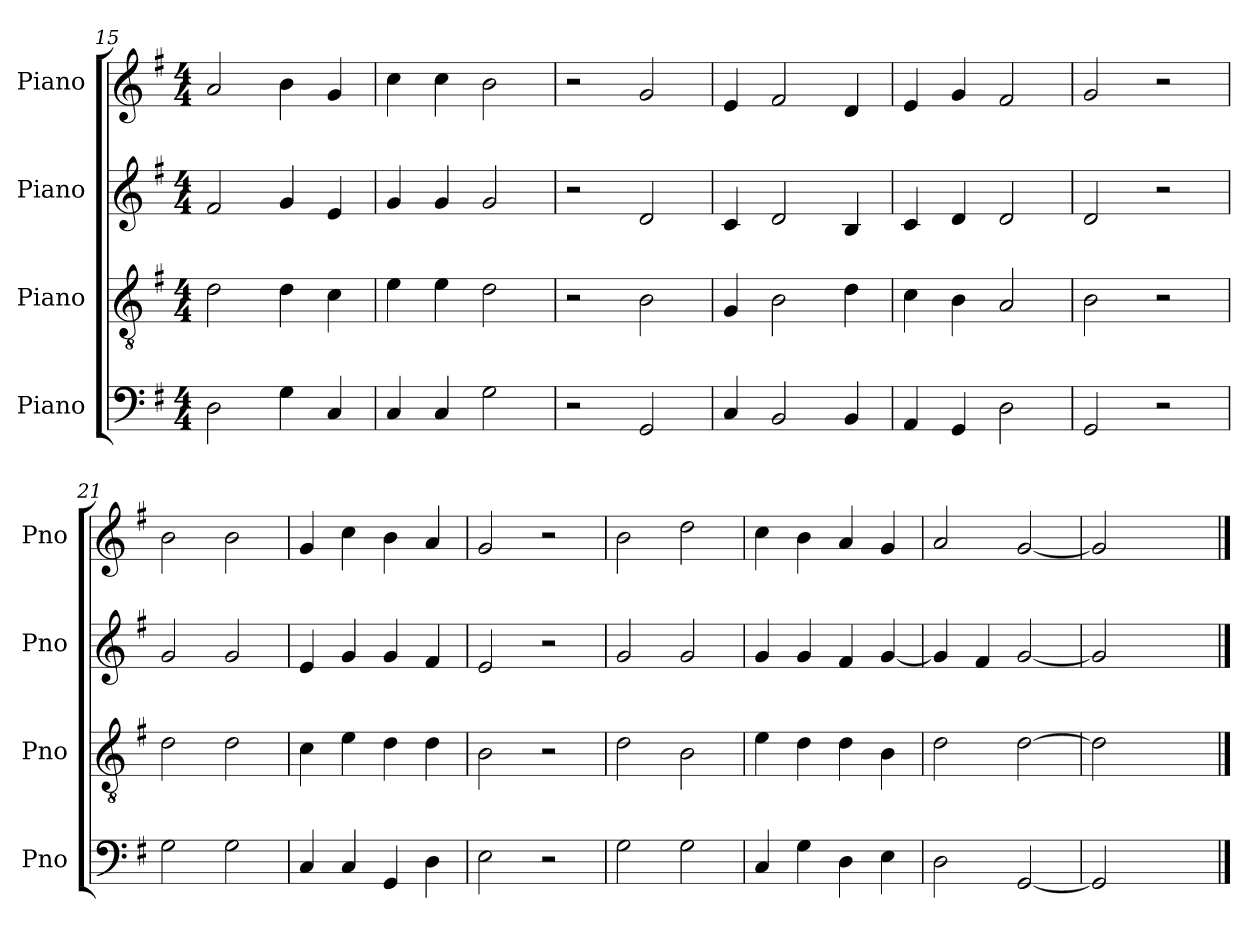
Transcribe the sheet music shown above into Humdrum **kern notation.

**kern	**kern	**kern	**kern
*part4	*part3	*part2	*part1
*staff4	*staff3	*staff2	*staff1
*I"Piano	*I"Piano	*I"Piano	*I"Piano
*I'Pno	*I'Pno	*I'Pno	*I'Pno
*clefF4	*clefGv2	*clefG2	*clefG2
*k[f#]	*k[f#]	*k[f#]	*k[f#]
*M4/4	*M4/4	*M4/4	*M4/4
=15	=15	=15	=15
2D\	2d\	2f#/	2a/
4G\	4d\	4g/	4b\
4C/	4c\	4e/	4g/
=16	=16	=16	=16
4C/	4e\	4g/	4cc\
4C/	4e\	4g/	4cc\
2G\	2d\	2g/	2b\
=17	=17	=17	=17
2r	2r	2r	2r
2GG/	2B\	2d/	2g/
=18	=18	=18	=18
4C/	4G/	4c/	4e/
2BB/	2B\	2d/	2f#/
4BB/	4d\	4B/	4d/
=19	=19	=19	=19
4AA/	4c\	4c/	4e/
4GG/	4B\	4d/	4g/
2D\	2A/	2d/	2f#/
!!LO:LB:g=z
=20	=20	=20	=20
2GG/	2B\	2d/	2g/
2r	2r	2r	2r
=21	=21	=21	=21
2G\	2d\	2g/	2b\
2G\	2d\	2g/	2b\
=22	=22	=22	=22
4C/	4c\	4e/	4g/
4C/	4e\	4g/	4cc\
4GG/	4d\	4g/	4b\
4D\	4d\	4f#/	4a/
=23	=23	=23	=23
2E\	2B\	2e/	2g/
2r	2r	2r	2r
=24	=24	=24	=24
2G\	2d\	2g/	2b\
2G\	2B\	2g/	2dd\
=25	=25	=25	=25
4C/	4e\	4g/	4cc\
4G\	4d\	4g/	4b\
4D\	4d\	4f#/	4a/
4E\	4B\	[4g/	4g/
=26	=26	=26	=26
2D\	2d\	4g/]	2a/
.	.	4f#/	.
[2GG/	[2d\	[2g/	[2g/
=27	=27	=27	=27
2GG/]	2d\]	2g/]	2g/]
2ryy	2ryy	2ryy	2ryy
==	==	==	==
*-	*-	*-	*-
